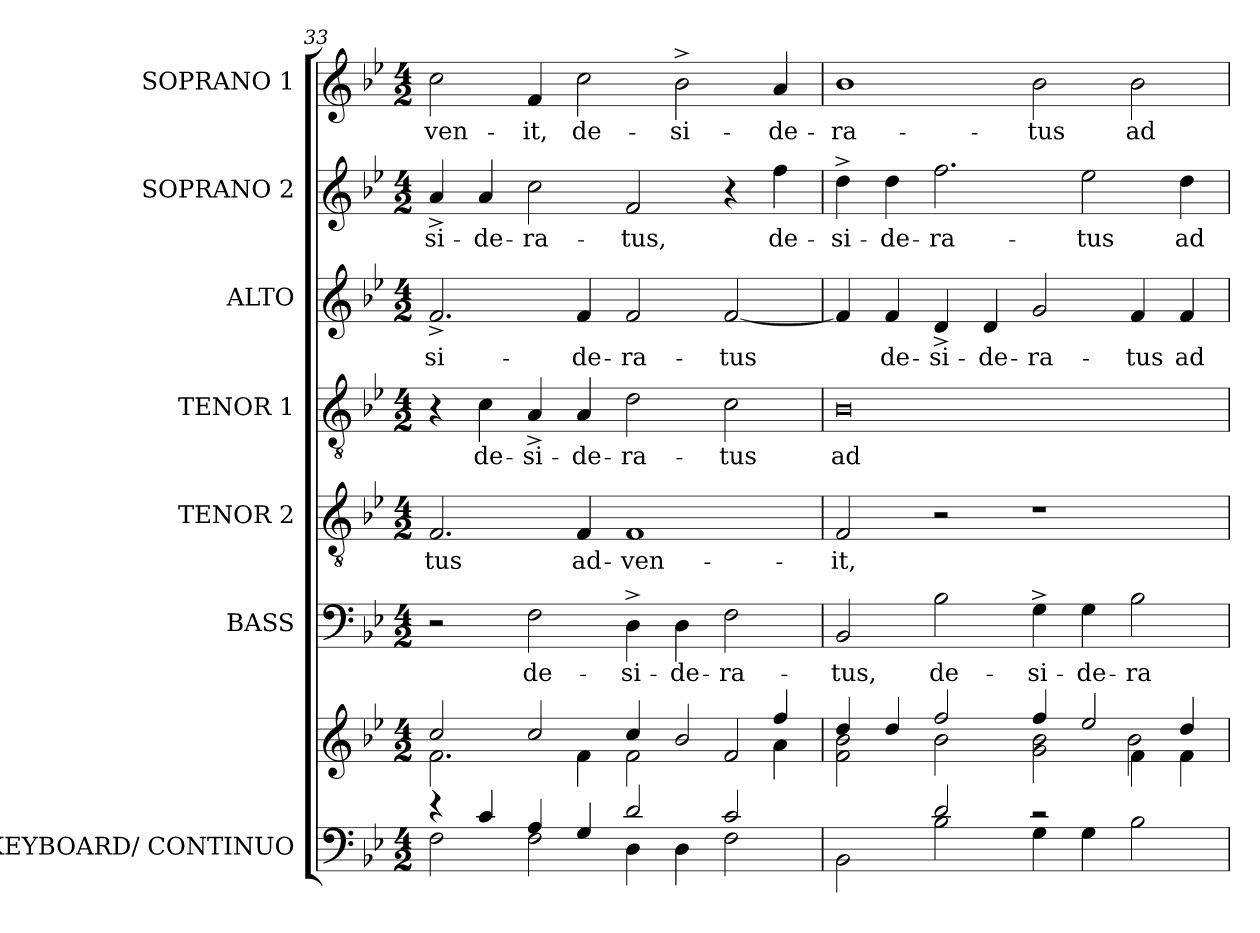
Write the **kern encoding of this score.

**kern	**kern	**kern	**text	**kern	**text	**kern	**text	**kern	**text	**kern	**text	**kern	**text
*part7	*part7	*part6	*part6	*part5	*part5	*part4	*part4	*part3	*part3	*part2	*part2	*part1	*part1
*staff8	*staff7	*staff6	*staff6	*staff5	*staff5	*staff4	*staff4	*staff3	*staff3	*staff2	*staff2	*staff1	*staff1
*I"KEYBOARD/ CONTINUO	*	*I"BASS	*	*I"TENOR 2	*	*I"TENOR 1	*	*I"ALTO	*	*I"SOPRANO 2	*	*I"SOPRANO 1	*
*I'Kbd.	*	*I'B.	*	*I'T2.	*	*I'T1.	*	*I'A.	*	*I'S2.	*	*I'S1.	*
*clefF4	*clefG2	*clefF4	*	*clefGv2	*	*clefGv2	*	*clefG2	*	*clefG2	*	*clefG2	*
*	*	*	*	*ITrd7c12	*	*ITrd7c12	*	*	*	*	*	*	*
*k[b-e-]	*k[b-e-]	*k[b-e-]	*	*k[b-e-]	*	*k[b-e-]	*	*k[b-e-]	*	*k[b-e-]	*	*k[b-e-]	*
*B-:	*B-:	*B-:	*	*B-:	*	*B-:	*	*B-:	*	*B-:	*	*B-:	*
*M4/2	*M4/2	*M4/2	*	*M4/2	*	*M4/2	*	*M4/2	*	*M4/2	*	*M4/2	*
=33	=33	=33	=33	=33	=33	=33	=33	=33	=33	=33	=33	=33	=33
*^	*^	*	*	*	*	*	*	*	*	*	*	*	*
*	*	*	*^	*	*	*	*	*	*	*	*	*	*	*	*
!	!	!	!	!	!	!	!	!LO:LY:b:color=#000000	!	!	!	!	!	!	!	!
!	!	!	!	!	!	!	!	!	!	!	!	!LO:LY:b:color=#000000	!	!	!	!
!	!	!	!	!	!	!	!	!	!	!	!	!	!	!LO:LY:b:color=#000000	!	!
!	!	!	!	!	!	!	!	!	!	!	!	!	!	!	!	!LO:LY:b:color=#000000
4r	2Fi\	2cci/	2.fi\	1ryy	2r	.	2.FFi/	-tus	4r	.	2.f^i/	-si-	4a^i/	-si-	2cci\	-ven-
!	!	!	!	!	!	!	!	!	!	!LO:LY:b:color=#000000	!	!	!	!	!	!
!	!	!	!	!	!	!	!	!	!	!	!	!	!	!LO:LY:b:color=#000000	!	!
4ci/	.	.	.	.	.	.	.	.	4Ci\	de-	.	.	4ai/	-de-	.	.
!	!	!	!	!	!	!LO:LY:b:color=#000000	!	!	!	!	!	!	!	!	!	!
!	!	!	!	!	!	!	!	!	!	!LO:LY:b:color=#000000	!	!	!	!	!	!
!	!	!	!	!	!	!	!	!	!	!	!	!	!	!LO:LY:b:color=#000000	!	!
!	!	!	!	!	!	!	!	!	!	!	!	!	!	!	!	!LO:LY:b:color=#000000
4Ai/	2Fi\	2cci/	.	.	2Fi\	de-	.	.	4AA^i/	-si-	.	.	2cci\	-ra-	4fi/	-it,
!	!	!	!	!	!	!	!	!LO:LY:b:color=#000000	!	!	!	!	!	!	!	!
!	!	!	!	!	!	!	!	!	!	!LO:LY:b:color=#000000	!	!	!	!	!	!
!	!	!	!	!	!	!	!	!	!	!	!	!LO:LY:b:color=#000000	!	!	!	!
!	!	!	!	!	!	!	!	!	!	!	!	!	!	!	!	!LO:LY:b:color=#000000
4Gi/	.	.	4fi\	.	.	.	4FFi/	ad-	4AAi/	-de-	4fi/	-de-	.	.	2cci\	de-
!	!	!	!	!	!	!LO:LY:b:color=#000000	!	!	!	!	!	!	!	!	!	!
!	!	!	!	!	!	!	!	!LO:LY:b:color=#000000	!	!	!	!	!	!	!	!
!	!	!	!	!	!	!	!	!	!	!LO:LY:b:color=#000000	!	!	!	!	!	!
!	!	!	!	!	!	!	!	!	!	!	!	!LO:LY:b:color=#000000	!	!	!	!
!	!	!	!	!	!	!	!	!	!	!	!	!	!	!LO:LY:b:color=#000000	!	!
2di/	4Di\	4cci/	2fi\	2ryy	4D^i\	-si-	1FFi	-ven-	2Di\	-ra-	2fi/	-ra-	2fi/	-tus,	.	.
!	!	!	!	!	!	!LO:LY:b:color=#000000	!	!	!	!	!	!	!	!	!	!
!	!	!	!	!	!	!	!	!	!	!	!	!	!	!	!	!LO:LY:b:color=#000000
.	4Di\	2b-i/	.	.	4Di\	-de-	.	.	.	.	.	.	.	.	2b-^i\	-si-
!	!	!	!	!	!	!LO:LY:b:color=#000000	!	!	!	!	!	!	!	!	!	!
!	!	!	!	!	!	!	!	!	!	!LO:LY:b:color=#000000	!	!	!	!	!	!
!	!	!	!	!	!	!	!	!	!	!	!	!LO:LY:b:color=#000000	!	!	!	!
2ci/	2Fi\	.	2fi/	4ryy	2Fi\	-ra-	.	.	2Ci\	-tus	[2fi/	-tus	4r	.	.	.
!	!	!	!	!	!	!	!	!	!	!	!	!	!	!LO:LY:b:color=#000000	!	!
!	!	!	!	!	!	!	!	!	!	!	!	!	!	!	!	!LO:LY:b:color=#000000
.	.	4ffi/	.	4ai\	.	.	.	.	.	.	.	.	4ffi\	de-	4ai/	-de-
!!LO:LB:g=z
=34	=34	=34	=34	=34	=34	=34	=34	=34	=34	=34	=34	=34	=34	=34	=34	=34
!	!	!	!	!	!	!LO:LY:b:color=#000000	!	!	!	!	!	!	!	!	!	!
!	!	!	!	!	!	!	!	!LO:LY:b:color=#000000	!	!	!	!	!	!	!	!
!	!	!	!	!	!	!	!	!	!	!LO:LY:b:color=#000000	!	!	!	!	!	!
!	!	!	!	!	!	!	!	!	!	!	!	!	!	!LO:LY:b:color=#000000	!	!
!	!	!	!	!	!	!	!	!	!	!	!	!	!	!	!	!LO:LY:b:color=#000000
2ryy	2BB-i\	4ddi/	2fi\ 2b-i	1ryy	2BB-i/	-tus,	2FFi/	-it,	0BB-i	ad-	4fi/]	.	4dd^i\	-si-	1b-i	-ra-
!	!	!	!	!	!	!	!	!	!	!	!	!LO:LY:b:color=#000000	!	!	!	!
!	!	!	!	!	!	!	!	!	!	!	!	!	!	!LO:LY:b:color=#000000	!	!
.	.	4ddi/	.	.	.	.	.	.	.	.	4fi/	de-	4ddi\	-de-	.	.
!	!	!	!	!	!	!LO:LY:b:color=#000000	!	!	!	!	!	!	!	!	!	!
!	!	!	!	!	!	!	!	!	!	!	!	!LO:LY:b:color=#000000	!	!	!	!
!	!	!	!	!	!	!	!	!	!	!	!	!	!	!LO:LY:b:color=#000000	!	!
2di/	2B-i\	2ffi/	2b-i\	.	2B-i\	de-	2r	.	.	.	4d^i/	-si-	2.ffi\	-ra-	.	.
!	!	!	!	!	!	!	!	!	!	!	!	!LO:LY:b:color=#000000	!	!	!	!
.	.	.	.	.	.	.	.	.	.	.	4di/	-de-	.	.	.	.
!	!	!	!	!	!	!LO:LY:b:color=#000000	!	!	!	!	!	!	!	!	!	!
!	!	!	!	!	!	!	!	!	!	!	!	!LO:LY:b:color=#000000	!	!	!	!
!	!	!	!	!	!	!	!	!	!	!	!	!	!	!	!	!LO:LY:b:color=#000000
2r	4Gi\	4ffi/	2gi\ 2b-i	2ryy	4G^i\	-si-	1r	.	.	.	2gi/	-ra-	.	.	2b-i\	-tus
!	!	!	!	!	!	!LO:LY:b:color=#000000	!	!	!	!	!	!	!	!	!	!
!	!	!	!	!	!	!	!	!	!	!	!	!	!	!LO:LY:b:color=#000000	!	!
.	4Gi\	2ee-i/	.	.	4Gi\	-de-	.	.	.	.	.	.	2ee-i\	-tus	.	.
!	!	!	!	!	!	!LO:LY:b:color=#000000	!	!	!	!	!	!	!	!	!	!
!	!	!	!	!	!	!	!	!	!	!	!	!LO:LY:b:color=#000000	!	!	!	!
!	!	!	!	!	!	!	!	!	!	!	!	!	!	!	!	!LO:LY:b:color=#000000
2ryy	2B-i\	.	4fi\	2b-i\	2B-i\	-ra-	.	.	.	.	4fi/	-tus	.	.	2b-i\	ad-
!	!	!	!	!	!	!	!	!	!	!	!	!LO:LY:b:color=#000000	!	!	!	!
!	!	!	!	!	!	!	!	!	!	!	!	!	!	!LO:LY:b:color=#000000	!	!
.	.	4ddi/	4fi\	.	.	.	.	.	.	.	4fi/	ad-	4ddi\	ad-	.	.
*v	*v	*	*	*	*	*	*	*	*	*	*	*	*	*	*	*
*	*v	*v	*v	*	*	*	*	*	*	*	*	*	*	*	*
=	=	=	=	=	=	=	=	=	=	=	=	=	=
*-	*-	*-	*-	*-	*-	*-	*-	*-	*-	*-	*-	*-	*-
